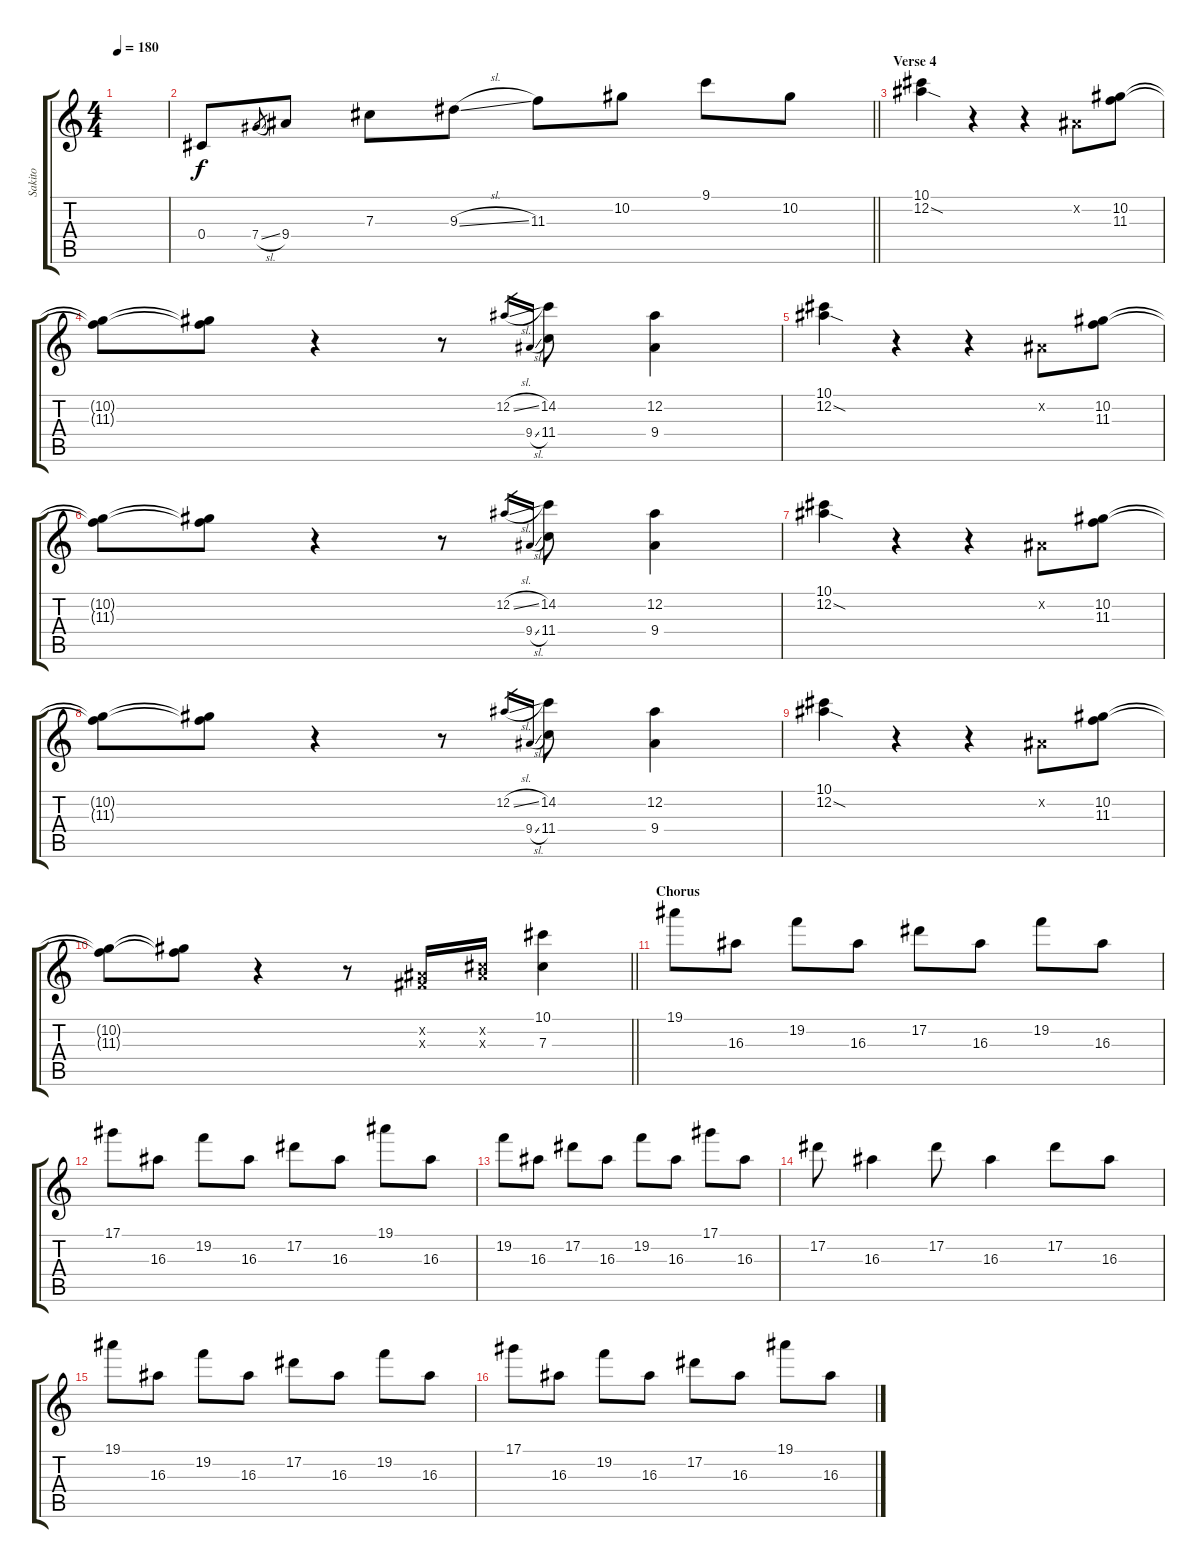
\track ("Sakito" "Sakito") {instrument overdrivenguitar}
\staff {score tabs}
\tuning (Eb4 Bb3 Gb3 Db3 Ab2 Eb2) {hide}
\ts (4 4)
\tempo 180
\clef g2
\ks c
|
\barLineRight lightlight
0.4.8 7.4{sl}.8{gr} 9.4.8 7.3.8 9.3{sl}.8 11.3.8 10.2.8 9.1.8 10.2.8 |
\section ("" "Verse 4")
(10.1 12.2{sod}).4 r.4 r.4 0.2{x}.8 (10.2 11.3).8 |
(10.2{t} 11.3{t}).8 (10.2{t} 11.3{t}).8 r.4 r.8 12.2{sl}.16{gr} 9.4{sl}.16{gr} (14.2 11.4).8 (12.2 9.4).4 |
(10.1 12.2{sod}).4 r.4 r.4 0.2{x}.8 (10.2 11.3).8 |
(10.2{t} 11.3{t}).8 (10.2{t} 11.3{t}).8 r.4 r.8 12.2{sl}.16{gr} 9.4{sl}.16{gr} (14.2 11.4).8 (12.2 9.4).4 |
(10.1 12.2{sod}).4 r.4 r.4 0.2{x}.8 (10.2 11.3).8 |
(10.2{t} 11.3{t}).8 (10.2{t} 11.3{t}).8 r.4 r.8 12.2{sl}.16{gr} 9.4{sl}.16{gr} (14.2 11.4).8 (12.2 9.4).4 |
(10.1 12.2{sod}).4 r.4 r.4 0.2{x}.8 (10.2 11.3).8 |
\barLineRight lightlight
(10.2{t} 11.3{t}).8 (10.2{t} 11.3{t}).8 r.4 r.8 (0.2{x} 0.3{x}).16 (0.2{x} 7.3{x}).16 (10.1 7.3).4 |
\section ("" "Chorus")
19.1.8 16.3.8 19.2.8 16.3.8 17.2.8 16.3.8 19.2.8 16.3.8 |
17.1.8 16.3.8 19.2.8 16.3.8 17.2.8 16.3.8 19.1.8 16.3.8 |
19.2.8 16.3.8 17.2.8 16.3.8 19.2.8 16.3.8 17.1.8 16.3.8 |
17.2.8 16.3.4 17.2.8 16.3.4 17.2.8 16.3.8 |
19.1.8 16.3.8 19.2.8 16.3.8 17.2.8 16.3.8 19.2.8 16.3.8 |
17.1.8 16.3.8 19.2.8 16.3.8 17.2.8 16.3.8 19.1.8 16.3.8
